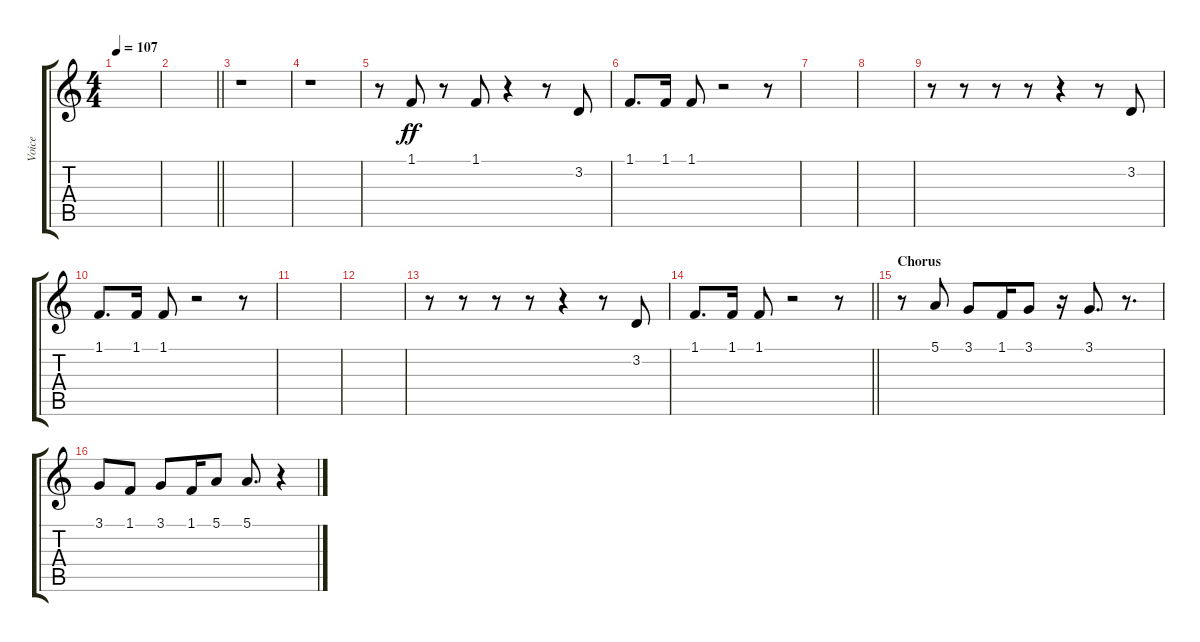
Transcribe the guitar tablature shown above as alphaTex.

\track ("Voice" "Voice") {instrument tenorsax}
\staff {score tabs}
\tuning (E4 B3 G3 D3 A2 E2) {hide}
\ts (4 4)
\tempo 107
\clef g2
\ks c
|
\barLineRight lightlight
|
r.1 |
r.1 |
r.8 1.1.8{dy ff} r.8 1.1.8 r.4 r.8 3.2.8 |
1.1.8{d} 1.1.16 1.1.8 r.2 r.8 |
|
|
r.8 r.8 r.8 r.8 r.4 r.8 3.2.8 |
1.1.8{d} 1.1.16 1.1.8 r.2 r.8 |
|
|
r.8 r.8 r.8 r.8 r.4 r.8 3.2.8 |
\barLineRight lightlight
1.1.8{d} 1.1.16 1.1.8 r.2 r.8 |
\section ("" "Chorus")
r.8 5.1.8 3.1.8 1.1.16 3.1.8 r.16 3.1.8{d} r.8{d} |
3.1.8 1.1.8 3.1.8 1.1.16 5.1.8 5.1.8{d} r.4
